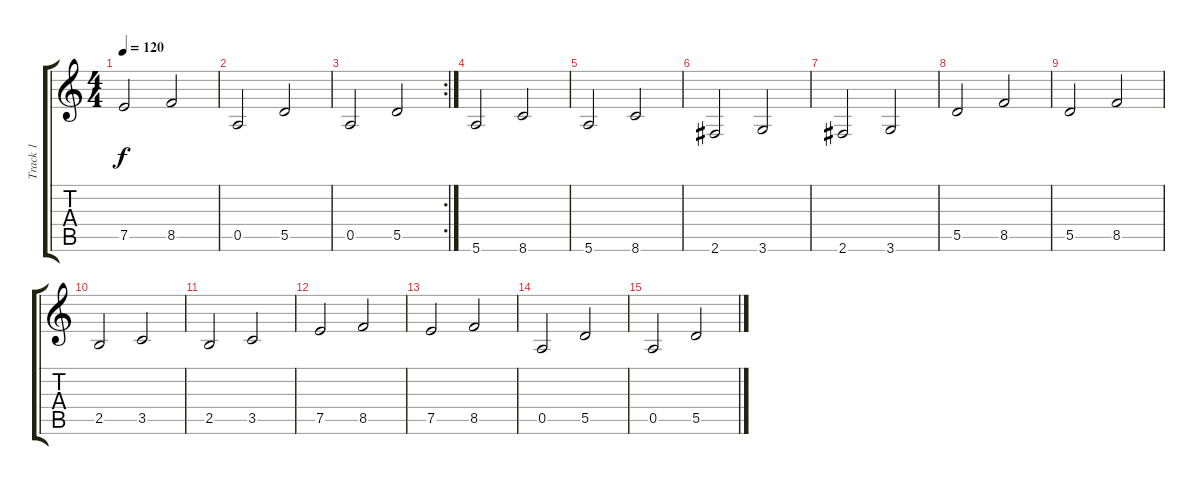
\track ("Track 1" "Track 1") {instrument electricbassfinger}
\staff {score tabs}
\tuning (E4 B3 G3 D3 A2 E2) {hide}
\ts (4 4)
\tempo 120
\clef g2
\ks c
7.5.2{dy f} 8.5.2 |
0.5.2 5.5.2 |
\rc 2
0.5.2 5.5.2 |
5.6.2 8.6.2 |
5.6.2 8.6.2 |
2.6.2 3.6.2 |
2.6.2 3.6.2 |
5.5.2 8.5.2 |
5.5.2 8.5.2 |
2.5.2 3.5.2 |
2.5.2 3.5.2 |
7.5.2 8.5.2 |
7.5.2 8.5.2 |
0.5.2 5.5.2 |
0.5.2 5.5.2
